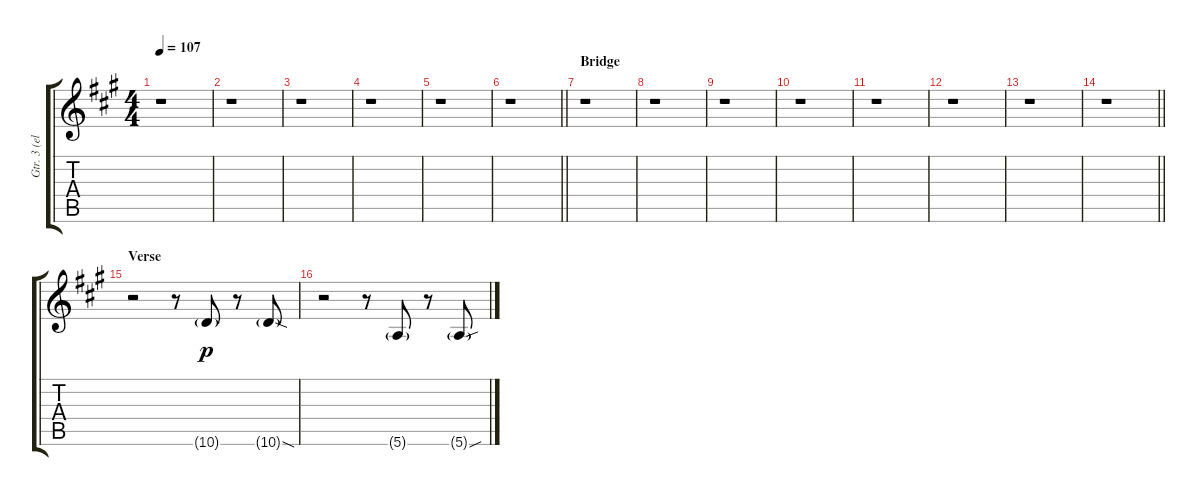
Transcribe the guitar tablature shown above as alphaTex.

\track ("Gtr. 3 (elec.)" "Gtr. 3 (el") {instrument distortionguitar}
\staff {score tabs}
\tuning (E4 B3 G3 D3 A2 E2) {hide}
\ts (4 4)
\tempo 107
\clef g2
\ks f#minor
r.1{dy p} |
r.1 |
r.1 |
r.1 |
r.1 |
\barLineRight lightlight
r.1 |
\section ("" "Bridge")
r.1 |
r.1 |
r.1 |
r.1 |
r.1 |
r.1 |
r.1 |
\barLineRight lightlight
r.1 |
\section ("" "Verse")
r.2 r.8 10.6{g}.8 r.8 10.6{sod g}.8 |
r.2 r.8 5.6{g}.8 r.8 5.6{sou g}.8
